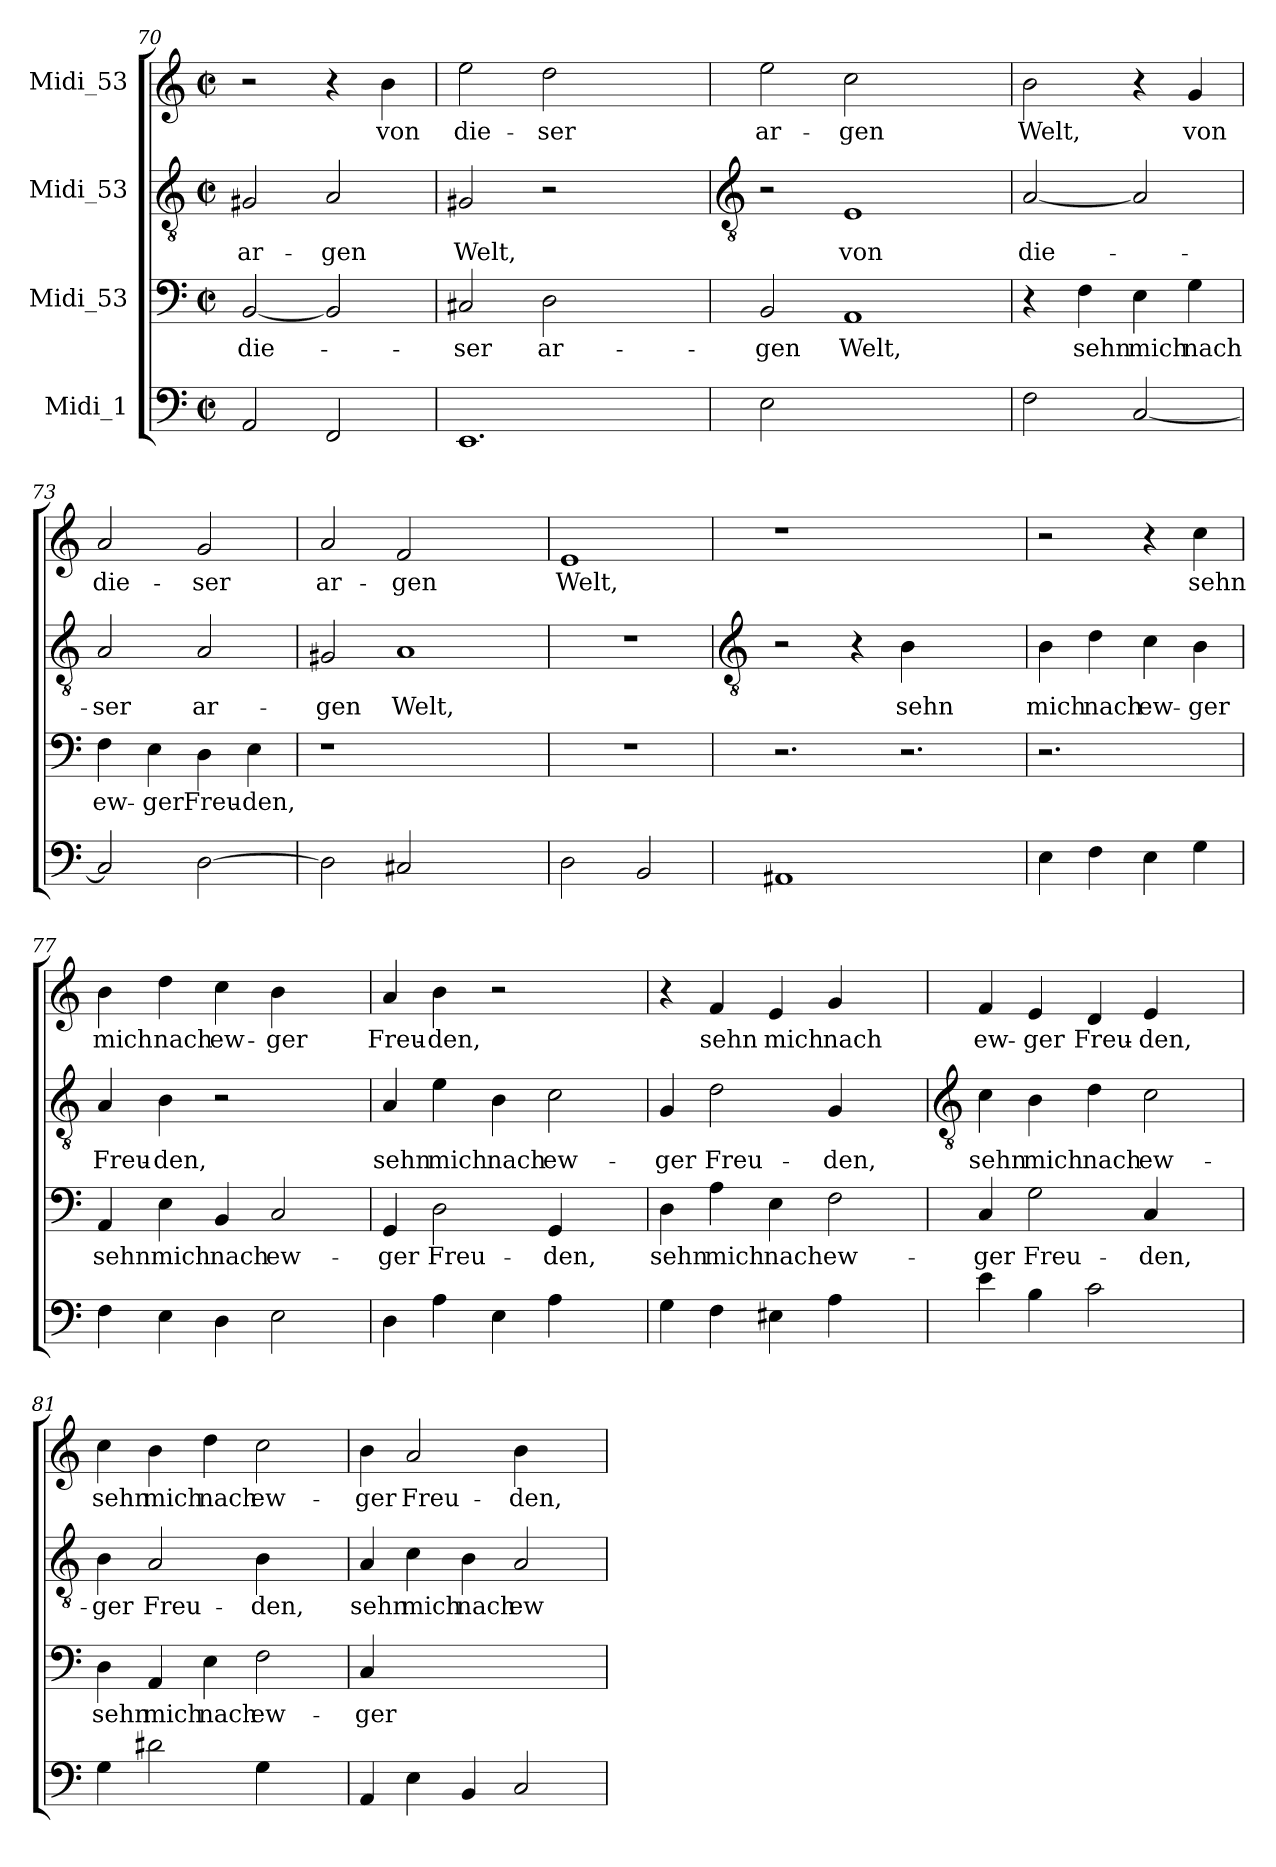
**kern	**kern	**text	**kern	**text	**kern	**text
*part4	*part3	*part3	*part2	*part2	*part1	*part1
*staff4	*staff3	*staff3	*staff2	*staff2	*staff1	*staff1
*I"Midi_1	*I"Midi_53	*	*I"Midi_53	*	*I"Midi_53	*
*clefF4	*clefF4	*	*clefGv2	*	*clefG2	*
*k[]	*k[]	*	*k[]	*	*k[]	*
*C:	*C:	*	*C:	*	*C:	*
*M2/2	*M2/2	*	*M2/2	*	*M2/2	*
*met(c|)	*met(c|)	*	*met(c|)	*	*met(c|)	*
=70A	=70A	=70A	=70A	=70A	=70A	=70A
!	!	!LO:LY:b	!	!LO:LY:b	!	!
2AA/	[2BB/	die-	2G#X/	ar-	2r	.
!	!	!	!	!LO:LY:b	!	!
2FF/	2BB/]	.	2A/	-gen	4r	.
!	!	!	!	!	!	!LO:LY:b
.	.	.	.	.	4b\	von
=71A	=71A	=71A	=71A	=71A	=71A	=71A
!	!	!LO:LY:b	!	!LO:LY:b	!	!LO:LY:b
1.EE	2C#X/	-ser	2G#X/	Welt,	2ee\	die-
!	!	!LO:LY:b	!	!	!	!LO:LY:b
.	2D\	ar-	2r	.	2dd\	-ser
.	2ryy	.	2ryy	.	2ryy	.
!!LO:LB:g=z
=72A	=72A	=72A	=72A	=72A	=72A	=72A
*	*	*	*clefGv2	*	*	*
!	!	!LO:LY:b	!	!	!	!LO:LY:b
2E\	2BB/	-gen	2r	.	2ee\	ar-
!	!	!LO:LY:b	!	!LO:LY:b	!	!LO:LY:b
1ryy	1AA	Welt,	1E	von	2cc\	-gen
.	.	.	.	.	2ryy	.
!!LO:LB:g=z
=72B	=72B	=72B	=72B	=72B	=72B	=72B
!	!	!	!	!LO:LY:b	!	!LO:LY:b
2F\	4r	.	[2A/	die-	2b\	Welt,
!	!	!LO:LY:b	!	!	!	!
.	4F\	sehn	.	.	.	.
!	!	!LO:LY:b	!	!	!	!
[2C/	4E\	mich	2A/]	.	4r	.
!	!	!LO:LY:b	!	!	!	!LO:LY:b
.	4G\	nach	.	.	4g/	von
!!LO:LB:g=z
=73	=73	=73	=73	=73	=73	=73
!	!	!LO:LY:b	!	!LO:LY:b	!	!LO:LY:b
2C/]	4F\	ew-	2A/	-ser	2a/	die-
!	!	!LO:LY:b	!	!	!	!
.	4E\	-ger	.	.	.	.
!	!	!LO:LY:b	!	!LO:LY:b	!	!LO:LY:b
[2D\	4D\	Freu-	2A/	ar-	2g/	-ser
!	!	!LO:LY:b	!	!	!	!
.	4E\	-den,	.	.	.	.
=73A	=73A	=73A	=73A	=73A	=73A	=73A
!	!	!	!	!LO:LY:b	!	!LO:LY:b
2D\]	1r	.	2G#X/	-gen	2a/	ar-
!	!	!	!	!LO:LY:b	!	!LO:LY:b
2C#X/	.	.	1A	Welt,	2f/	-gen
2ryy	2ryy	.	.	.	2ryy	.
=74A	=74A	=74A	=74A	=74A	=74A	=74A
!	!	!	!	!	!	!LO:LY:b
2D\	1r	.	1r	.	1e	Welt,
2BB/	.	.	.	.	.	.
!!LO:LB:g=z
=75A	=75A	=75A	=75A	=75A	=75A	=75A
*	*	*	*clefGv2	*	*	*
1AA#X	2.r	.	2r	.	1r	.
.	.	.	4r	.	.	.
!	!	!	!	!LO:LY:b	!	!
.	2.r	.	4B\	sehn	.	.
2ryy	.	.	2ryy	.	2ryy	.
=76A	=76A	=76A	=76A	=76A	=76A	=76A
!	!	!	!	!LO:LY:b	!	!
4E\	2.r	.	4B\	mich	2r	.
!	!	!	!	!LO:LY:b	!	!
4F\	.	.	4d\	nach	.	.
!	!	!	!	!LO:LY:b	!	!
4E\	.	.	4c\	ew-	4r	.
!	!	!	!	!LO:LY:b	!	!LO:LY:b
4G\	4ryy	.	4B\	-ger	4cc\	sehn
!!LO:LB:g=z
=77	=77	=77	=77	=77	=77	=77
!	!	!LO:LY:b	!	!LO:LY:b	!	!LO:LY:b
4F\	4AA/	sehn	4A/	Freu-	4b\	mich
!	!	!LO:LY:b	!	!LO:LY:b	!	!LO:LY:b
4E\	4E\	mich	4B\	-den,	4dd\	nach
!	!	!LO:LY:b	!	!	!	!LO:LY:b
4D\	4BB/	nach	2r	.	4cc\	ew-
!	!	!LO:LY:b	!	!	!	!LO:LY:b
2E\	2C/	ew-	.	.	4b\	-ger
.	.	.	4ryy	.	4ryy	.
!!LO:LB:g=z
=78	=78	=78	=78	=78	=78	=78
!	!	!LO:LY:b	!	!LO:LY:b	!	!LO:LY:b
4D\	4GG/	-ger	4A/	sehn	4a/	Freu-
!	!	!LO:LY:b	!	!LO:LY:b	!	!LO:LY:b
4A\	2D\	Freu-	4e\	mich	4b\	-den,
!	!	!	!	!LO:LY:b	!	!
4E\	.	.	4B\	nach	2r	.
!	!	!LO:LY:b	!	!LO:LY:b	!	!
4A\	4GG/	-den,	2c\	ew-	.	.
4ryy	4ryy	.	.	.	4ryy	.
=79	=79	=79	=79	=79	=79	=79
!	!	!LO:LY:b	!	!LO:LY:b	!	!
4G\	4D\	sehn	4G/	-ger	4r	.
!	!	!LO:LY:b	!	!LO:LY:b	!	!LO:LY:b
4F\	4A\	mich	2d\	Freu-	4f/	sehn
!	!	!LO:LY:b	!	!	!	!LO:LY:b
4E#X\	4E\	nach	.	.	4e/	mich
!	!	!LO:LY:b	!	!LO:LY:b	!	!LO:LY:b
4A\	2F\	ew-	4G/	-den,	4g/	nach
4ryy	.	.	4ryy	.	4ryy	.
!!LO:LB:g=z
=80	=80	=80	=80	=80	=80	=80
*	*	*	*clefGv2	*	*	*
!	!	!LO:LY:b	!	!LO:LY:b	!	!LO:LY:b
4e\	4C/	-ger	4c\	sehn	4f/	ew-
!	!	!LO:LY:b	!	!LO:LY:b	!	!LO:LY:b
4B\	2G\	Freu-	4B\	mich	4e/	-ger
!	!	!	!	!LO:LY:b	!	!LO:LY:b
2c\	.	.	4d\	nach	4d/	Freu-
!	!	!LO:LY:b	!	!LO:LY:b	!	!LO:LY:b
.	4C/	-den,	2c\	ew-	4e/	-den,
4ryy	4ryy	.	.	.	4ryy	.
=81	=81	=81	=81	=81	=81	=81
!	!	!LO:LY:b	!	!LO:LY:b	!	!LO:LY:b
4G\	4D\	sehn	4B\	-ger	4cc\	sehn
!	!	!LO:LY:b	!	!LO:LY:b	!	!LO:LY:b
2d#X\	4AA/	mich	2A/	Freu-	4b\	mich
!	!	!LO:LY:b	!	!	!	!LO:LY:b
.	4E\	nach	.	.	4dd\	nach
!	!	!LO:LY:b	!	!LO:LY:b	!	!LO:LY:b
4G\	2F\	ew-	4B\	-den,	2cc\	ew-
4ryy	.	.	4ryy	.	.	.
!!LO:LB:g=z
=82	=82	=82	=82	=82	=82	=82
!	!	!LO:LY:b	!	!LO:LY:b	!	!LO:LY:b
4AA/	4C/	-ger	4A/	sehn	4b\	-ger
!	!	!	!	!LO:LY:b	!	!LO:LY:b
4E\	1ryy	.	4c\	mich	2a/	Freu-
!	!	!	!	!LO:LY:b	!	!
4BB/	.	.	4B\	nach	.	.
!	!	!	!	!LO:LY:b	!	!LO:LY:b
2C/	.	.	2A/	ew-	4b\	-den,
.	.	.	.	.	4ryy	.
=	=	=	=	=	=	=
*-	*-	*-	*-	*-	*-	*-
